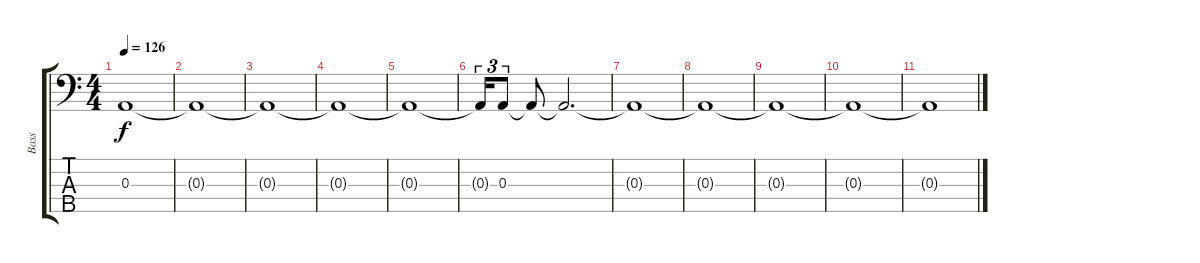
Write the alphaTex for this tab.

\track ("Bass" "Bass") {instrument electricbassfinger}
\staff {score tabs}
\tuning (G2 D2 A1 E1 B0) {hide}
\ts (4 4)
\tempo 126
\clef f4
\ks c
0.3{t}.1{dy f} |
0.3{t}.1 |
0.3{t}.1 |
0.3{t}.1 |
0.3{t}.1 |
0.3{t}.16{tu (3 2)} 0.3.8{tu (3 2)} 0.3{t}.8 0.3{t}.2{d} |
0.3{t}.1{volume 8} |
0.3{t}.1{volume 6} |
0.3{t}.1{volume 4} |
0.3{t}.1{volume 3} |
0.3{t}.1{volume 1}
